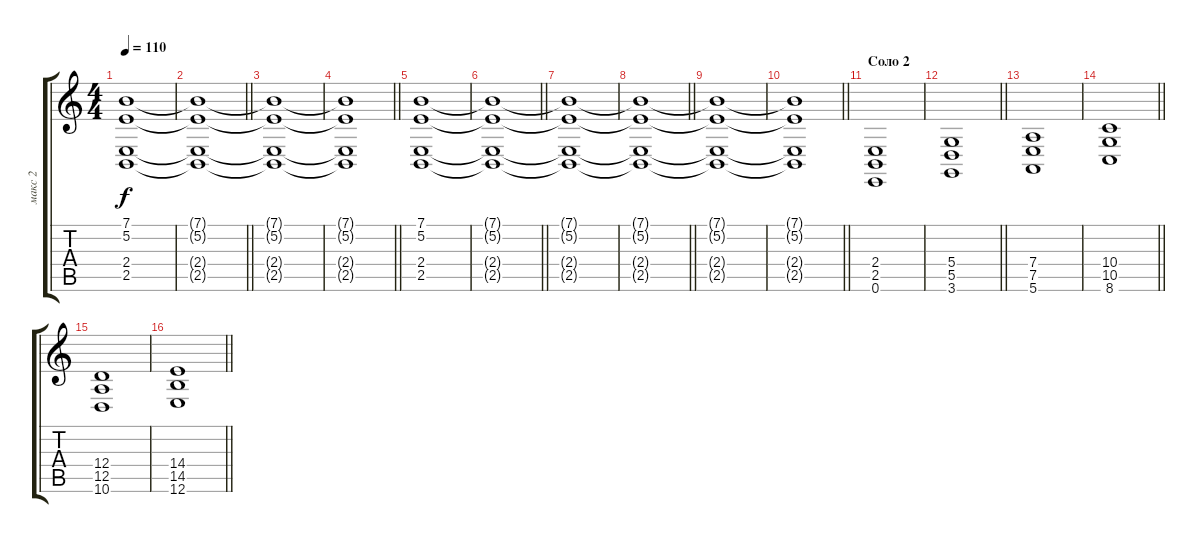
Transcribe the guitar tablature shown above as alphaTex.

\track ("макс 2" "макс 2") {instrument stringensemble1}
\staff {score tabs}
\tuning (E4 B3 G3 D3 A2 E2) {hide}
\ts (4 4)
\tempo 110
\clef g2
\ks c
(7.1{t} 5.2{t} 2.4{t} 2.5{t}).1{dy f} |
\barLineRight lightlight
(7.1{t} 5.2{t} 2.4{t} 2.5{t}).1 |
(7.1{t} 5.2{t} 2.4{t} 2.5{t}).1 |
\barLineRight lightlight
(7.1{t} 5.2{t} 2.4{t} 2.5{t}).1 |
(7.1 5.2 2.4 2.5).1 |
\barLineRight lightlight
(7.1{t} 5.2{t} 2.4{t} 2.5{t}).1 |
(7.1{t} 5.2{t} 2.4{t} 2.5{t}).1 |
\barLineRight lightlight
(7.1{t} 5.2{t} 2.4{t} 2.5{t}).1 |
(7.1{t} 5.2{t} 2.4{t} 2.5{t}).1 |
\barLineRight lightlight
(7.1{t} 5.2{t} 2.4{t} 2.5{t}).1 |
\section ("" "Соло 2")
(2.4 2.5 0.6).1 |
\barLineRight lightlight
(5.4 5.5 3.6).1 |
(7.4 7.5 5.6).1 |
\barLineRight lightlight
(10.4 10.5 8.6).1 |
(12.4 12.5 10.6).1 |
\barLineRight lightlight
(14.4 14.5 12.6).1
